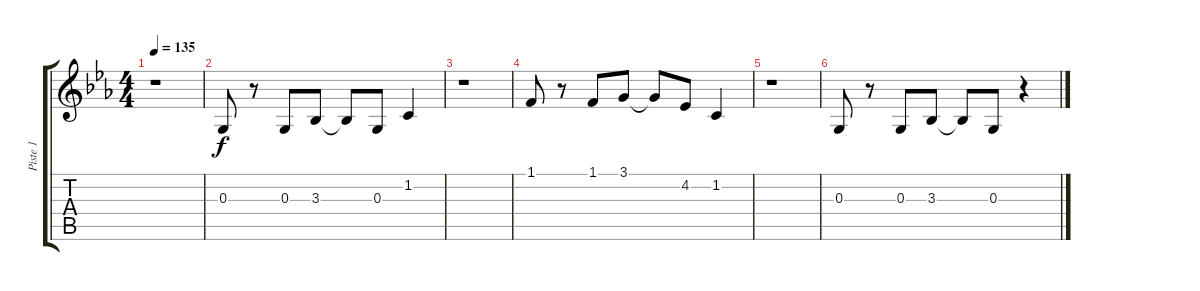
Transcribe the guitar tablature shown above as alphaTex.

\track ("Piste 1" "Piste 1") {instrument pad3polysynth}
\staff {score tabs}
\tuning (E4 B3 G3 D3 A2 E2) {hide}
\ts (4 4)
\tempo 135
\clef g2
\ks eb
r.1{dy f} |
0.3.8 r.8 0.3.8 3.3.8 3.3{t}.8 0.3.8 1.2.4 |
r.1 |
1.1.8 r.8 1.1.8 3.1.8 3.1{t}.8 4.2.8 1.2.4 |
r.1 |
0.3.8 r.8 0.3.8 3.3.8 3.3{t}.8 0.3.8 r.4
